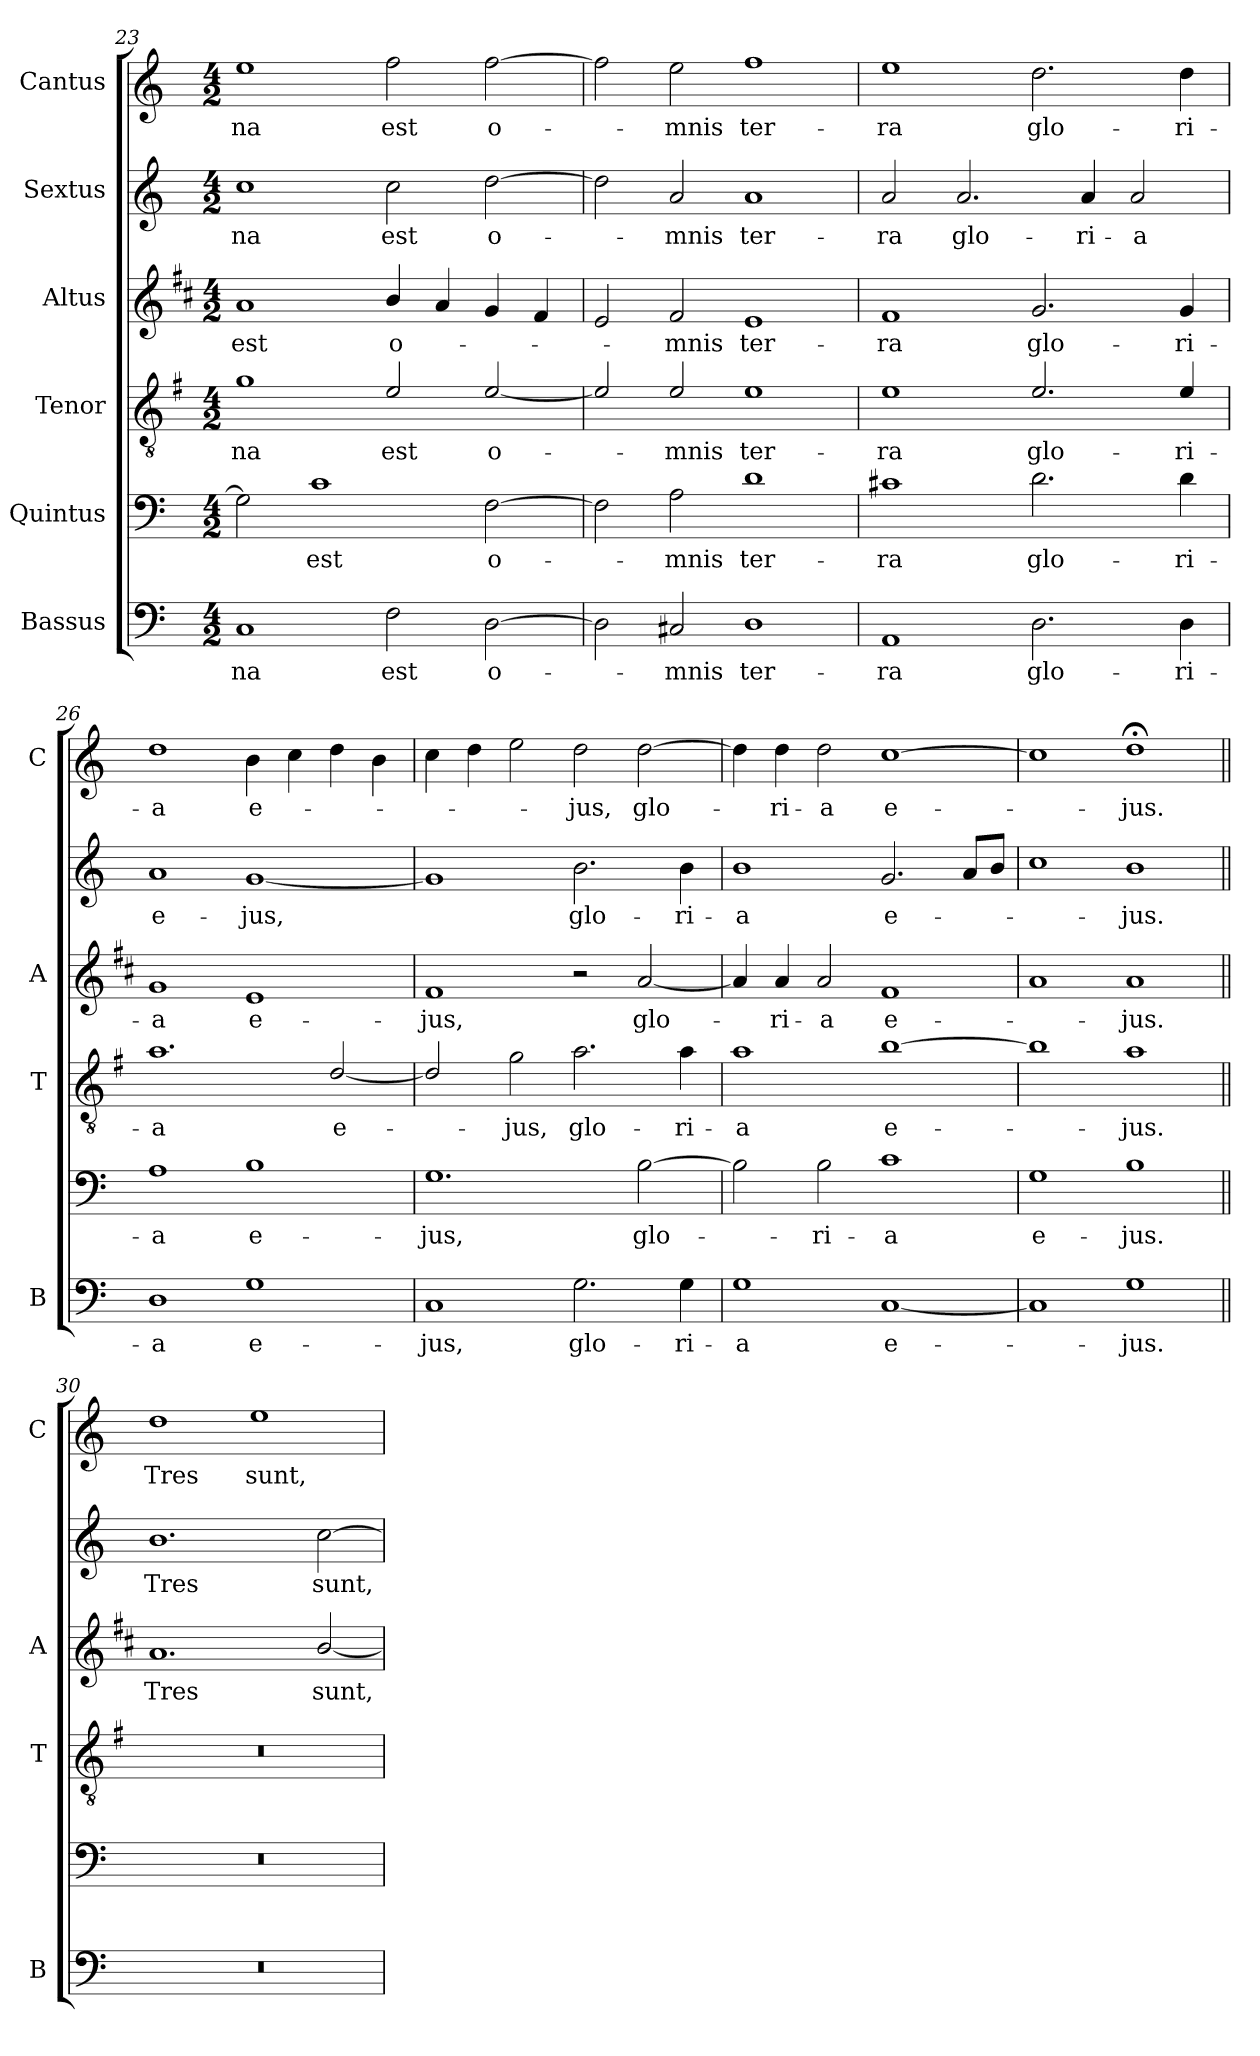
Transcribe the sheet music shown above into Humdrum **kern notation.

**kern	**text	**kern	**text	**kern	**text	**kern	**text	**kern	**text	**kern	**text
*part6	*part6	*part5	*part5	*part4	*part4	*part3	*part3	*part2	*part2	*part1	*part1
*staff6	*staff6	*staff5	*staff5	*staff4	*staff4	*staff3	*staff3	*staff2	*staff2	*staff1	*staff1
*I"Bassus	*	*I"Quintus	*	*I"Tenor	*	*I"Altus	*	*I"Sextus	*	*I"Cantus	*
*I'B	*	*	*	*I'T	*	*I'A	*	*	*	*I'C	*
*clefF4	*	*clefF4	*	*clefGv2	*	*clefG2	*	*clefG2	*	*clefG2	*
*	*	*	*	*ITrd4c7	*	*ITrd1c2	*	*	*	*	*
*k[]	*	*k[]	*	*k[]	*	*k[]	*	*k[]	*	*k[]	*
*C:	*	*C:	*	*C:	*	*C:	*	*C:	*	*C:	*
*M4/2	*	*M4/2	*	*M4/2	*	*M4/2	*	*M4/2	*	*M4/2	*
=23	=23	=23	=23	=23	=23	=23	=23	=23	=23	=23	=23
!	!LO:LY:b	!	!	!	!LO:LY:b	!	!LO:LY:b	!	!LO:LY:b	!	!LO:LY:b
1C	-na	2G\]	.	1c	-na	1g	est	1cc	-na	1ee	-na
!	!	!	!LO:LY:b	!	!	!	!	!	!	!	!
.	.	1c	est	.	.	.	.	.	.	.	.
!	!LO:LY:b	!	!	!	!LO:LY:b	!	!LO:LY:b	!	!LO:LY:b	!	!LO:LY:b
2F\	est	.	.	2A/	est	4a/	o-	2cc\	est	2ff\	est
.	.	.	.	.	.	4g/	.	.	.	.	.
!	!LO:LY:b	!	!LO:LY:b	!	!LO:LY:b	!	!	!	!LO:LY:b	!	!LO:LY:b
[2D\	o-	[2F\	o-	[2A/	o-	4f/	.	[2dd\	o-	[2ff\	o-
.	.	.	.	.	.	4e/	.	.	.	.	.
!!LO:LB:g=z
=24	=24	=24	=24	=24	=24	=24	=24	=24	=24	=24	=24
2D\]	.	2F\]	.	2A/]	.	2d/	.	2dd\]	.	2ff\]	.
!	!LO:LY:b	!	!LO:LY:b	!	!LO:LY:b	!	!LO:LY:b	!	!LO:LY:b	!	!LO:LY:b
2C#X/	-mnis	2A\	-mnis	2A/	-mnis	2e/	-mnis	2a/	-mnis	2ee\	-mnis
!	!LO:LY:b	!	!LO:LY:b	!	!LO:LY:b	!	!LO:LY:b	!	!LO:LY:b	!	!LO:LY:b
1D	ter-	1d	ter-	1A	ter-	1d	ter-	1a	ter-	1ff	ter-
=25	=25	=25	=25	=25	=25	=25	=25	=25	=25	=25	=25
!	!LO:LY:b	!	!LO:LY:b	!	!LO:LY:b	!	!LO:LY:b	!	!LO:LY:b	!	!LO:LY:b
1AA	-ra	1c#X	-ra	1A	-ra	1e	-ra	2a/	-ra	1ee	-ra
!	!	!	!	!	!	!	!	!	!LO:LY:b	!	!
.	.	.	.	.	.	.	.	2.a/	glo-	.	.
!	!LO:LY:b	!	!LO:LY:b	!	!LO:LY:b	!	!LO:LY:b	!	!	!	!LO:LY:b
2.D\	glo-	2.d\	glo-	2.A/	glo-	2.f/	glo-	.	.	2.dd\	glo-
!	!	!	!	!	!	!	!	!	!LO:LY:b	!	!
.	.	.	.	.	.	.	.	4a/	-ri-	.	.
!	!	!	!	!	!	!	!	!	!LO:LY:b	!	!
.	.	.	.	.	.	.	.	2a/	-a	.	.
!	!LO:LY:b	!	!LO:LY:b	!	!LO:LY:b	!	!LO:LY:b	!	!	!	!LO:LY:b
4D\	-ri-	4d\	-ri-	4A/	-ri-	4f/	-ri-	.	.	4dd\	-ri-
=26	=26	=26	=26	=26	=26	=26	=26	=26	=26	=26	=26
!	!LO:LY:b	!	!LO:LY:b	!	!LO:LY:b	!	!LO:LY:b	!	!LO:LY:b	!	!LO:LY:b
1D	-a	1A	-a	1.d	-a	1f	-a	1a	e-	1dd	-a
!	!LO:LY:b	!	!LO:LY:b	!	!	!	!LO:LY:b	!	!LO:LY:b	!	!LO:LY:b
1G	e-	1B	e-	.	.	1d	e-	[1g	-jus,	4b\	e-
.	.	.	.	.	.	.	.	.	.	4cc\	.
!	!	!	!	!	!LO:LY:b	!	!	!	!	!	!
.	.	.	.	[2G/	e-	.	.	.	.	4dd\	.
.	.	.	.	.	.	.	.	.	.	4b\	.
=27	=27	=27	=27	=27	=27	=27	=27	=27	=27	=27	=27
!	!LO:LY:b	!	!LO:LY:b	!	!	!	!LO:LY:b	!	!	!	!
1C	-jus,	1.G	-jus,	2G/]	.	1e	-jus,	1g]	.	4cc\	.
.	.	.	.	.	.	.	.	.	.	4dd\	.
!	!	!	!	!	!LO:LY:b	!	!	!	!	!	!
.	.	.	.	2c\	-jus,	.	.	.	.	2ee\	.
!	!LO:LY:b	!	!	!	!LO:LY:b	!	!	!	!LO:LY:b	!	!LO:LY:b
2.G\	glo-	.	.	2.d\	glo-	2r	.	2.b\	glo-	2dd\	-jus,
!	!	!	!LO:LY:b	!	!	!	!LO:LY:b	!	!	!	!LO:LY:b
.	.	[2B\	glo-	.	.	[2g/	glo-	.	.	[2dd\	glo-
!	!LO:LY:b	!	!	!	!LO:LY:b	!	!	!	!LO:LY:b	!	!
4G\	-ri-	.	.	4d\	-ri-	.	.	4b\	-ri-	.	.
=28	=28	=28	=28	=28	=28	=28	=28	=28	=28	=28	=28
!	!LO:LY:b	!	!	!	!LO:LY:b	!	!	!	!LO:LY:b	!	!
1G	-a	2B\]	.	1d	-a	4g/]	.	1b	-a	4dd\]	.
!	!	!	!	!	!	!	!LO:LY:b	!	!	!	!LO:LY:b
.	.	.	.	.	.	4g/	-ri-	.	.	4dd\	-ri-
!	!	!	!LO:LY:b	!	!	!	!LO:LY:b	!	!	!	!LO:LY:b
.	.	2B\	-ri-	.	.	2g/	-a	.	.	2dd\	-a
!	!LO:LY:b	!	!LO:LY:b	!	!LO:LY:b	!	!LO:LY:b	!	!LO:LY:b	!	!LO:LY:b
[1C	e-	1c	-a	[1e	e-	1e	e-	2.g/	e-	[1cc	e-
.	.	.	.	.	.	.	.	8a/L	.	.	.
.	.	.	.	.	.	.	.	8b/J	.	.	.
=29	=29	=29	=29	=29	=29	=29	=29	=29	=29	=29	=29
!	!	!	!LO:LY:b	!	!	!	!	!	!	!	!
1C]	.	1G	e-	1e]	.	1g	.	1cc	.	1cc]	.
!	!LO:LY:b	!	!LO:LY:b	!	!LO:LY:b	!	!LO:LY:b	!	!LO:LY:b	!	!LO:LY:b
1G	-jus.	1B	-jus.	1d	-jus.	1g	-jus.	1b	-jus.	1dd;<	-jus.
!!LO:PB:g=z
=30||	=30||	=30||	=30||	=30||	=30||	=30||	=30||	=30||	=30||	=30||	=30||
!	!	!	!	!	!	!	!LO:LY:b	!	!LO:LY:b	!	!LO:LY:b
0r	.	0r	.	0r	.	1.g	Tres	1.b	Tres	1dd	Tres
!	!	!	!	!	!	!	!	!	!	!	!LO:LY:b
.	.	.	.	.	.	.	.	.	.	1ee	sunt,
!	!	!	!	!	!	!	!LO:LY:b	!	!LO:LY:b	!	!
.	.	.	.	.	.	[2a/	sunt,	[2cc\	sunt,	.	.
=	=	=	=	=	=	=	=	=	=	=	=
*-	*-	*-	*-	*-	*-	*-	*-	*-	*-	*-	*-
